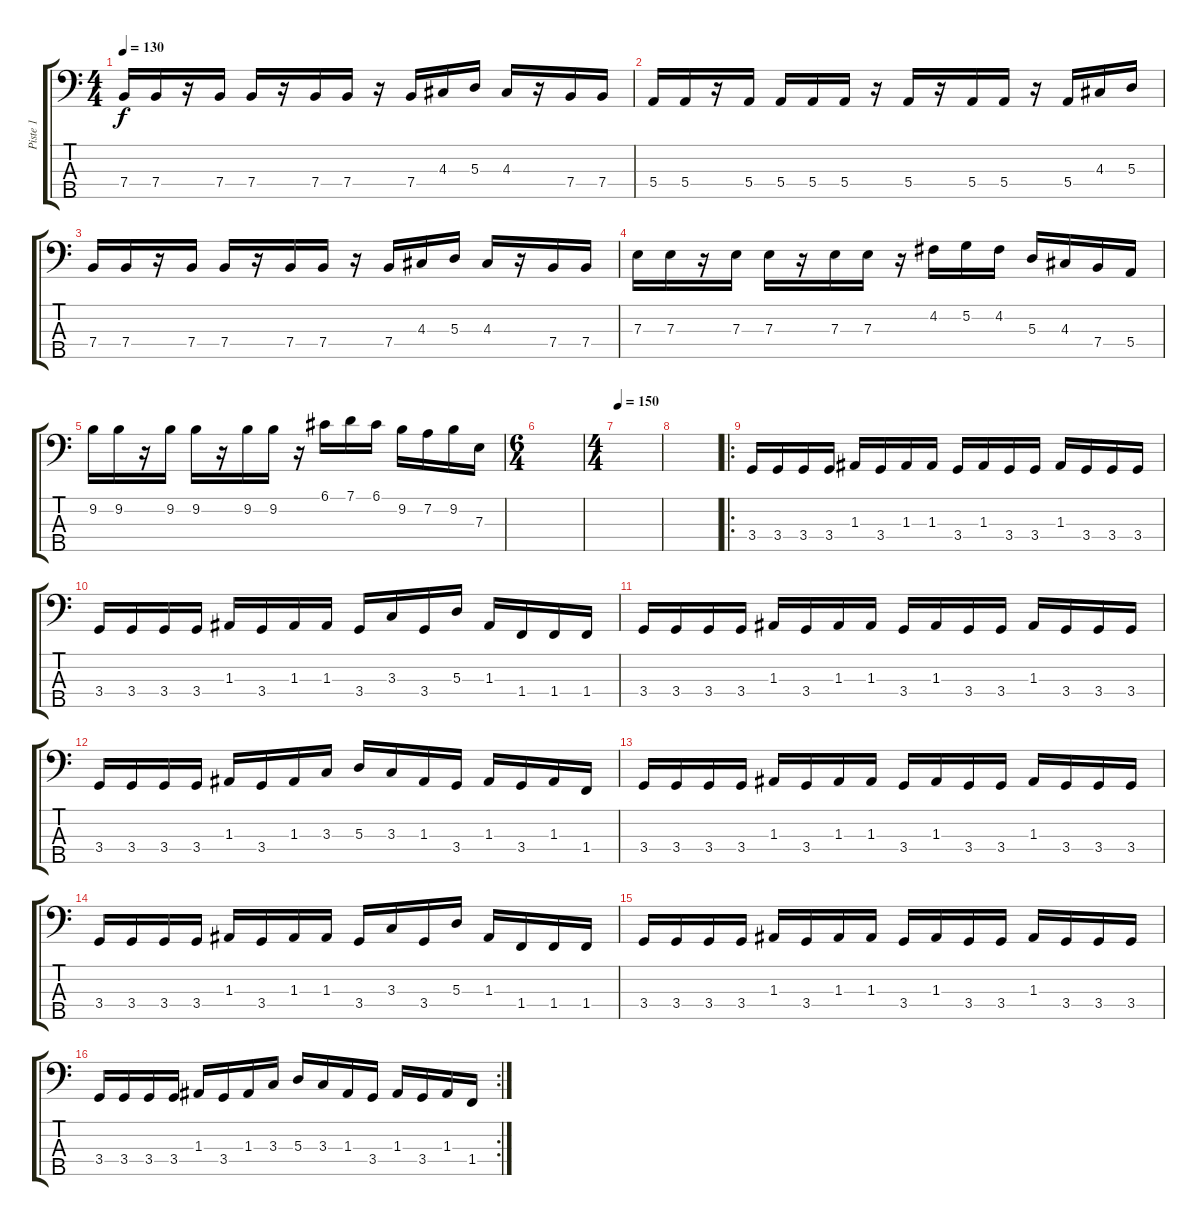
\track ("Piste 1" "Piste 1") {instrument electricbasspick}
\staff {score tabs}
\tuning (G2 D2 A1 E1 B0) {hide}
\ts (4 4)
\tempo 130
\clef f4
\ks c
7.4.16{dy f} 7.4.16 r.16 7.4.16 7.4.16 r.16 7.4.16 7.4.16 r.16 7.4.16 4.3.16 5.3.16 4.3.16 r.16 7.4.16 7.4.16 |
5.4.16 5.4.16 r.16 5.4.16 5.4.16 5.4.16 5.4.16 r.16 5.4.16 r.16 5.4.16 5.4.16 r.16 5.4.16 4.3.16 5.3.16 |
7.4.16 7.4.16 r.16 7.4.16 7.4.16 r.16 7.4.16 7.4.16 r.16 7.4.16 4.3.16 5.3.16 4.3.16 r.16 7.4.16 7.4.16 |
7.3.16 7.3.16 r.16 7.3.16 7.3.16 r.16 7.3.16 7.3.16 r.16 4.2.16 5.2.16 4.2.16 5.3.16 4.3.16 7.4.16 5.4.16 |
9.2.16 9.2.16 r.16 9.2.16 9.2.16 r.16 9.2.16 9.2.16 r.16 6.1.16 7.1.16 6.1.16 9.2.16 7.2.16 9.2.16 7.3.16 |
\ts (6 4)
|
\ts (4 4)
\tempo 150
|
|
\ro
3.4.16 3.4.16 3.4.16 3.4.16 1.3.16 3.4.16 1.3.16 1.3.16 3.4.16 1.3.16 3.4.16 3.4.16 1.3.16 3.4.16 3.4.16 3.4.16 |
3.4.16 3.4.16 3.4.16 3.4.16 1.3.16 3.4.16 1.3.16 1.3.16 3.4.16 3.3.16 3.4.16 5.3.16 1.3.16 1.4.16 1.4.16 1.4.16 |
3.4.16 3.4.16 3.4.16 3.4.16 1.3.16 3.4.16 1.3.16 1.3.16 3.4.16 1.3.16 3.4.16 3.4.16 1.3.16 3.4.16 3.4.16 3.4.16 |
3.4.16 3.4.16 3.4.16 3.4.16 1.3.16 3.4.16 1.3.16 3.3.16 5.3.16 3.3.16 1.3.16 3.4.16 1.3.16 3.4.16 1.3.16 1.4.16 |
3.4.16 3.4.16 3.4.16 3.4.16 1.3.16 3.4.16 1.3.16 1.3.16 3.4.16 1.3.16 3.4.16 3.4.16 1.3.16 3.4.16 3.4.16 3.4.16 |
3.4.16 3.4.16 3.4.16 3.4.16 1.3.16 3.4.16 1.3.16 1.3.16 3.4.16 3.3.16 3.4.16 5.3.16 1.3.16 1.4.16 1.4.16 1.4.16 |
3.4.16 3.4.16 3.4.16 3.4.16 1.3.16 3.4.16 1.3.16 1.3.16 3.4.16 1.3.16 3.4.16 3.4.16 1.3.16 3.4.16 3.4.16 3.4.16 |
\rc 2
3.4.16 3.4.16 3.4.16 3.4.16 1.3.16 3.4.16 1.3.16 3.3.16 5.3.16 3.3.16 1.3.16 3.4.16 1.3.16 3.4.16 1.3.16 1.4.16
